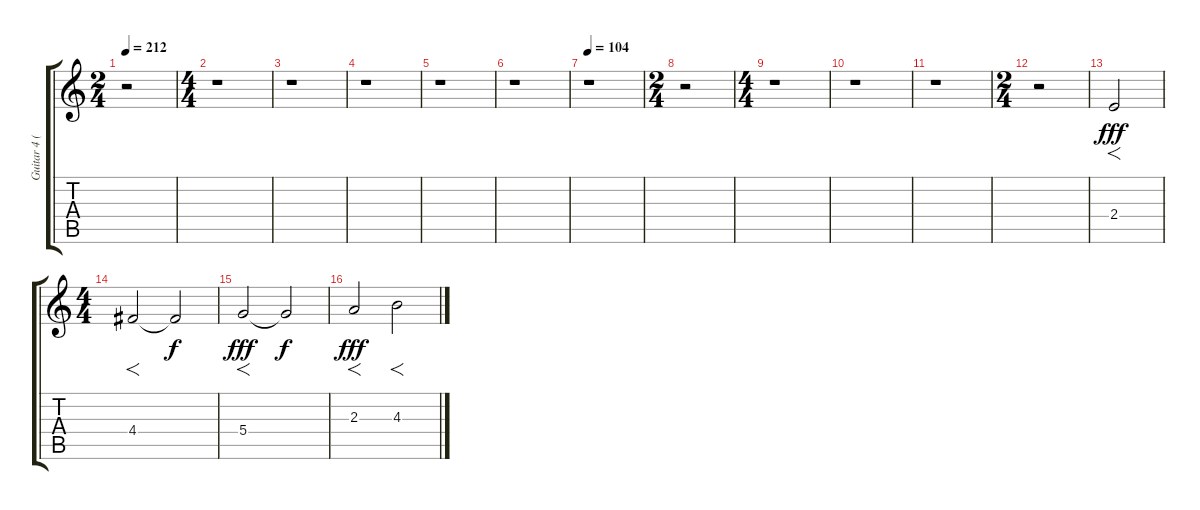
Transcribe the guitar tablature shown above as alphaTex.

\track ("Guitar 4 (solo)" "Guitar 4 (") {instrument distortionguitar}
\staff {score tabs}
\tuning (E4 B3 G3 D3 A2 E2) {hide}
\ts (2 4)
\tempo 212
\clef g2
\ks c
r.2{dy fff} |
\ts (4 4)
r.1 |
r.1 |
r.1 |
r.1 |
r.1 |
\tempo 104
r.1 |
\ts (2 4)
r.2 |
\ts (4 4)
r.1 |
r.1 |
r.1 |
\ts (2 4)
r.2 |
2.4.2{f} |
\ts (4 4)
4.4.2{f} 4.4{t}.2{dy f} |
5.4.2{f dy fff} 5.4{t}.2{dy f} |
2.3.2{f dy fff} 4.3.2{f}
